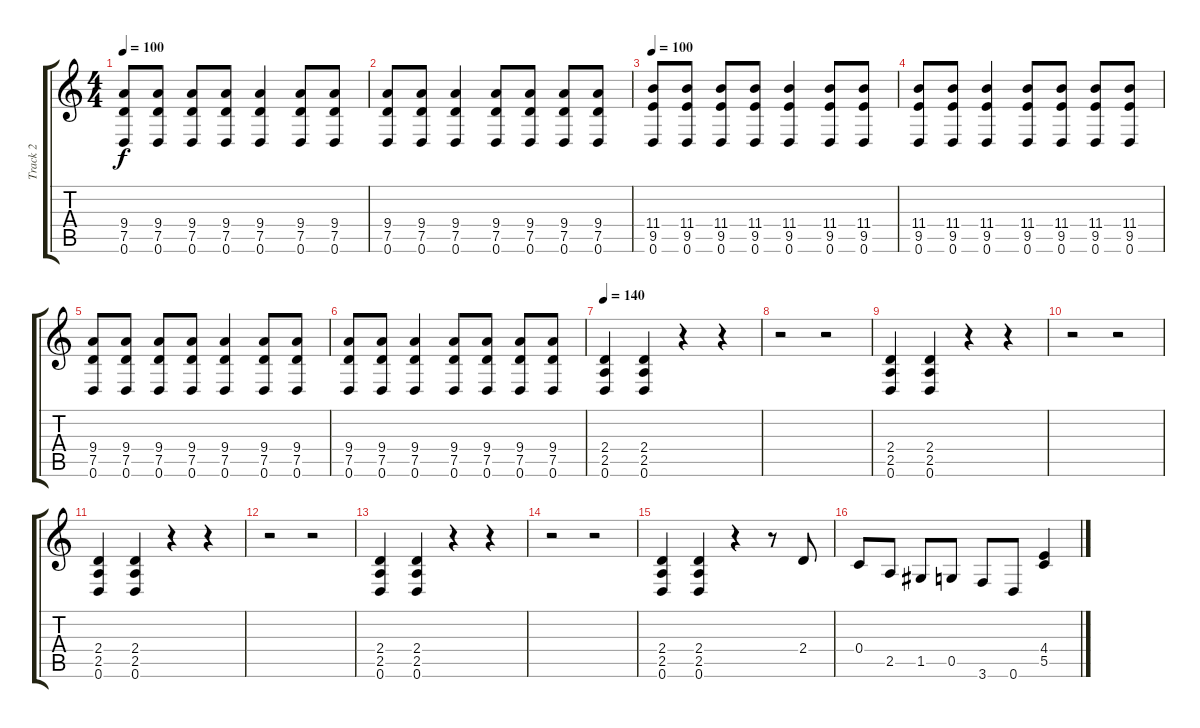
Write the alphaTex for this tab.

\track ("Track 2" "Track 2") {instrument overdrivenguitar}
\staff {score tabs}
\tuning (D4 A3 F3 C3 G2 D2) {hide}
\ts (4 4)
\tempo 100
\clef g2
\ks c
(9.4 7.5 0.6).8{dy f} (9.4 7.5 0.6).8 (9.4 7.5 0.6).8 (9.4 7.5 0.6).8 (9.4 7.5 0.6).4 (9.4 7.5 0.6).8 (9.4 7.5 0.6).8 |
(9.4 7.5 0.6).8 (9.4 7.5 0.6).8 (9.4 7.5 0.6).4 (9.4 7.5 0.6).8 (9.4 7.5 0.6).8 (9.4 7.5 0.6).8 (9.4 7.5 0.6).8 |
\tempo 100
(11.4 9.5 0.6).8 (11.4 9.5 0.6).8 (11.4 9.5 0.6).8 (11.4 9.5 0.6).8 (11.4 9.5 0.6).4 (11.4 9.5 0.6).8 (11.4 9.5 0.6).8 |
(11.4 9.5 0.6).8 (11.4 9.5 0.6).8 (11.4 9.5 0.6).4 (11.4 9.5 0.6).8 (11.4 9.5 0.6).8 (11.4 9.5 0.6).8 (11.4 9.5 0.6).8 |
(9.4 7.5 0.6).8 (9.4 7.5 0.6).8 (9.4 7.5 0.6).8 (9.4 7.5 0.6).8 (9.4 7.5 0.6).4 (9.4 7.5 0.6).8 (9.4 7.5 0.6).8 |
(9.4 7.5 0.6).8 (9.4 7.5 0.6).8 (9.4 7.5 0.6).4 (9.4 7.5 0.6).8 (9.4 7.5 0.6).8 (9.4 7.5 0.6).8 (9.4 7.5 0.6).8 |
\tempo 140
(2.4 2.5 0.6).4 (2.4 2.5 0.6).4 r.4 r.4 |
r.2 r.2 |
(2.4 2.5 0.6).4 (2.4 2.5 0.6).4 r.4 r.4 |
r.2 r.2 |
(2.4 2.5 0.6).4 (2.4 2.5 0.6).4 r.4 r.4 |
r.2 r.2 |
(2.4 2.5 0.6).4 (2.4 2.5 0.6).4 r.4 r.4 |
r.2 r.2 |
(2.4 2.5 0.6).4 (2.4 2.5 0.6).4 r.4 r.8 2.4.8 |
0.4.8 2.5.8 1.5.8 0.5.8 3.6.8 0.6.8 (4.4 5.5).4
